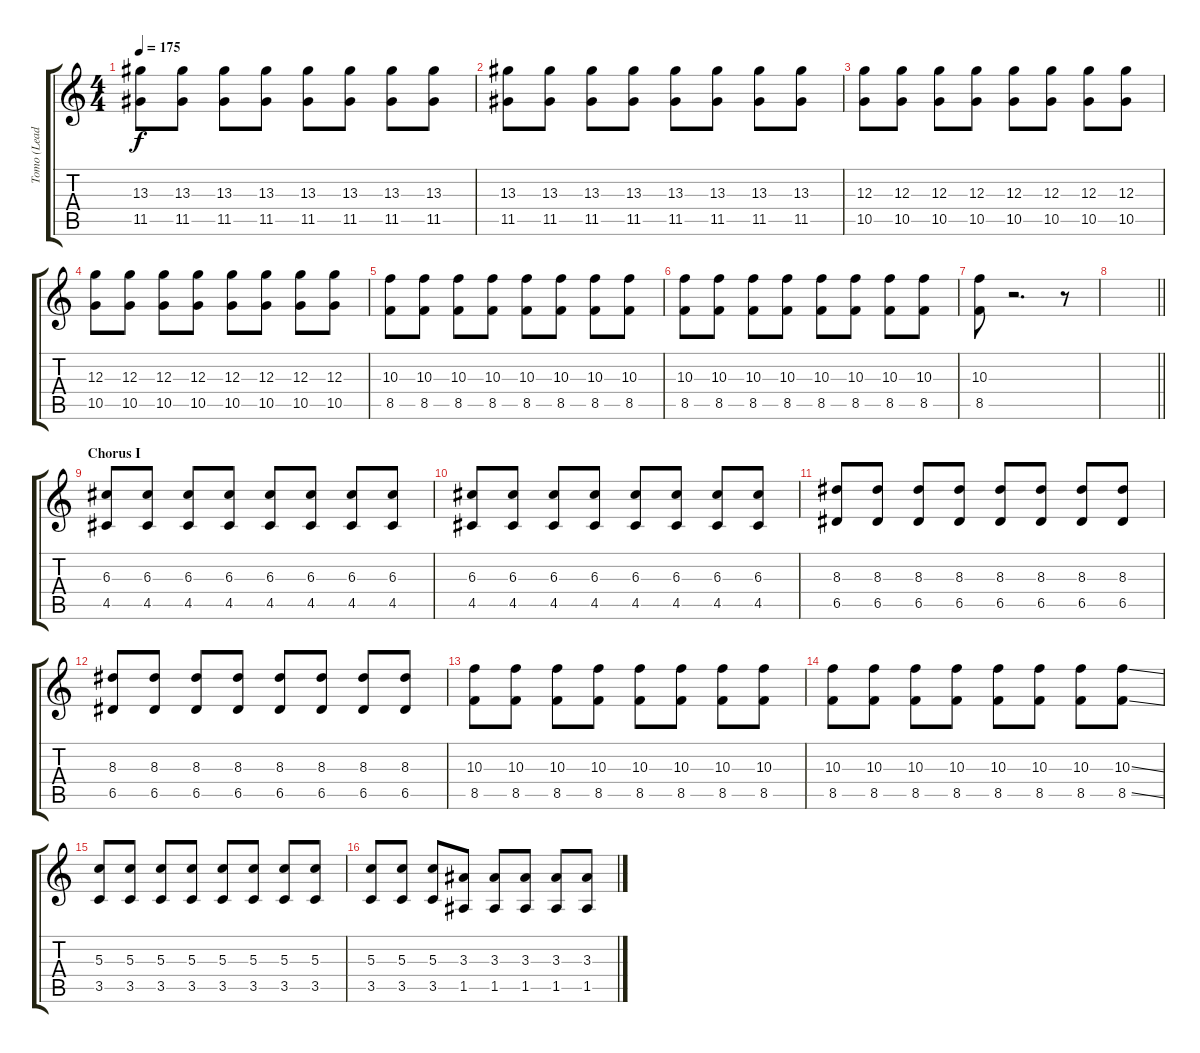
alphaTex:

\track ("Tomo (Lead)" "Tomo (Lead") {instrument overdrivenguitar}
\staff {score tabs}
\tuning (E4 B3 G3 D3 A2 E2) {hide}
\ts (4 4)
\tempo 175
\clef g2
\ks c
(13.3 11.5).8{dy f} (13.3 11.5).8 (13.3 11.5).8 (13.3 11.5).8 (13.3 11.5).8 (13.3 11.5).8 (13.3 11.5).8 (13.3 11.5).8 |
(13.3 11.5).8 (13.3 11.5).8 (13.3 11.5).8 (13.3 11.5).8 (13.3 11.5).8 (13.3 11.5).8 (13.3 11.5).8 (13.3 11.5).8 |
(12.3 10.5).8 (12.3 10.5).8 (12.3 10.5).8 (12.3 10.5).8 (12.3 10.5).8 (12.3 10.5).8 (12.3 10.5).8 (12.3 10.5).8 |
(12.3 10.5).8 (12.3 10.5).8 (12.3 10.5).8 (12.3 10.5).8 (12.3 10.5).8 (12.3 10.5).8 (12.3 10.5).8 (12.3 10.5).8 |
(10.3 8.5).8 (10.3 8.5).8 (10.3 8.5).8 (10.3 8.5).8 (10.3 8.5).8 (10.3 8.5).8 (10.3 8.5).8 (10.3 8.5).8 |
(10.3 8.5).8 (10.3 8.5).8 (10.3 8.5).8 (10.3 8.5).8 (10.3 8.5).8 (10.3 8.5).8 (10.3 8.5).8 (10.3 8.5).8 |
(10.3 8.5).8 r.2{d} r.8 |
\barLineRight lightlight
|
\section ("" "Chorus I")
(6.3 4.5).8 (6.3 4.5).8 (6.3 4.5).8 (6.3 4.5).8 (6.3 4.5).8 (6.3 4.5).8 (6.3 4.5).8 (6.3 4.5).8 |
(6.3 4.5).8 (6.3 4.5).8 (6.3 4.5).8 (6.3 4.5).8 (6.3 4.5).8 (6.3 4.5).8 (6.3 4.5).8 (6.3 4.5).8 |
(8.3 6.5).8 (8.3 6.5).8 (8.3 6.5).8 (8.3 6.5).8 (8.3 6.5).8 (8.3 6.5).8 (8.3 6.5).8 (8.3 6.5).8 |
(8.3 6.5).8 (8.3 6.5).8 (8.3 6.5).8 (8.3 6.5).8 (8.3 6.5).8 (8.3 6.5).8 (8.3 6.5).8 (8.3 6.5).8 |
(10.3 8.5).8 (10.3 8.5).8 (10.3 8.5).8 (10.3 8.5).8 (10.3 8.5).8 (10.3 8.5).8 (10.3 8.5).8 (10.3 8.5).8 |
(10.3 8.5).8 (10.3 8.5).8 (10.3 8.5).8 (10.3 8.5).8 (10.3 8.5).8 (10.3 8.5).8 (10.3 8.5).8 (10.3{ss} 8.5{ss}).8 |
(5.3 3.5).8 (5.3 3.5).8 (5.3 3.5).8 (5.3 3.5).8 (5.3 3.5).8 (5.3 3.5).8 (5.3 3.5).8 (5.3 3.5).8 |
(5.3 3.5).8 (5.3 3.5).8 (5.3 3.5).8 (3.3 1.5).8 (3.3 1.5).8 (3.3 1.5).8 (3.3 1.5).8 (3.3 1.5).8
